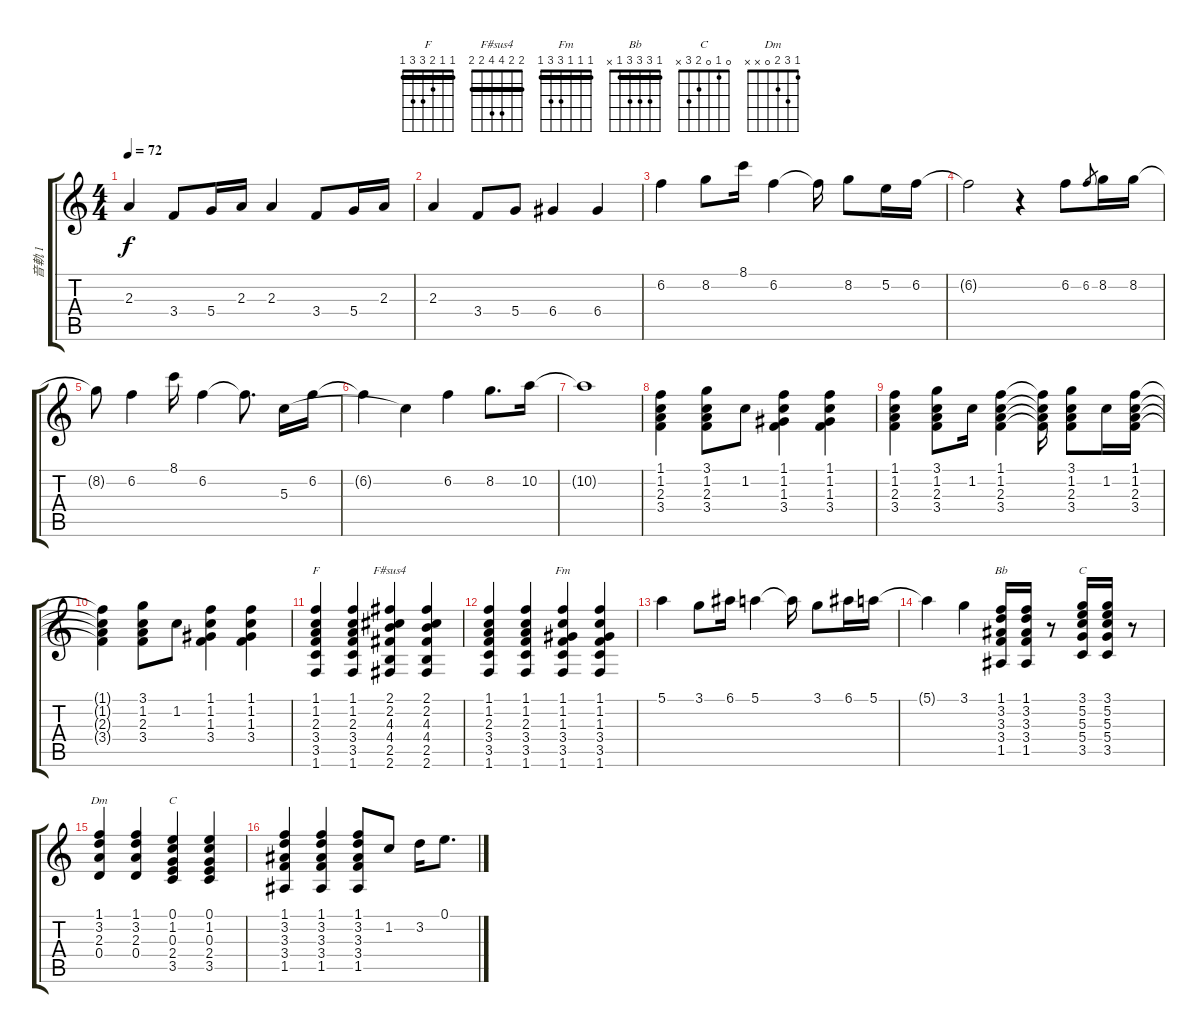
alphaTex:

\track ("音軌 1" "音軌 1") {instrument electricguitarjazz}
\staff {score tabs}
\tuning (E4 B3 G3 D3 A2 E2) {hide}
\chord ("F" 1 1 2 3 3 1) {barre 1}
\chord ("F#sus4" 2 2 4 4 2 2) {barre 2}
\chord ("Fm" 1 1 1 3 3 1) {barre 1}
\chord ("Bb" 1 3 3 3 1 x) {barre 1}
\chord ("C" 3 5 5 5 3 x) {barre 3}
\chord ("Dm" 1 3 2 0 x x)
\chord ("C" 0 1 0 2 3 x)
\ts (4 4)
\tempo 72
\clef g2
\ks c
2.3.4{dy f instrument electricguitarjazz} 3.4.8 5.4.16 2.3.16 2.3.4 3.4.8 5.4.16 2.3.16 |
2.3.4 3.4.8 5.4.8 6.4.4 6.4.4 |
6.2.4 8.2.8 8.1.16 6.2.4 6.2{t}.16 8.2.8 5.2.16 6.2.16 |
6.2{t}.2 r.4 6.2.8 6.2.8{gr} 8.2.16 8.2.16 |
8.2{t}.8 6.2.4 8.1.16 6.2.4 6.2{t}.8{d} 5.3.16 6.2.16 |
6.2{t}.4 5.3{t}.4 6.2.4 8.2.8{d} 10.2.16 |
10.2{t}.1 |
(1.1 1.2 2.3 3.4).4 (3.1 1.2 2.3 3.4).8 1.2.8 (1.1 1.2 1.3 3.4).4 (1.1 1.2 1.3 3.4).4 |
(1.1 1.2 2.3 3.4).4 (3.1 1.2 2.3 3.4).8 1.2.16 (1.1 1.2 2.3 3.4).4 (1.1{t} 1.2{t} 2.3{t} 3.4{t}).16 (3.1 1.2 2.3 3.4).8 1.2.16 (1.1 1.2 2.3 3.4).16 |
(1.1{t} 1.2{t} 2.3{t} 3.4{t}).4 (3.1 1.2 2.3 3.4).8 1.2.8 (1.1 1.2 1.3 3.4).4 (1.1 1.2 1.3 3.4).4 |
(1.1 1.2 2.3 3.4 3.5 1.6).4{ch "F"} (1.1 1.2 2.3 3.4 3.5 1.6).4 (2.1 2.2 4.3 4.4 2.5 2.6).4{ch "F#sus4"} (2.1 2.2 4.3 4.4 2.5 2.6).4 |
(1.1 1.2 2.3 3.4 3.5 1.6).4 (1.1 1.2 2.3 3.4 3.5 1.6).4 (1.1 1.2 1.3 3.4 3.5 1.6).4{ch "Fm"} (1.1 1.2 1.3 3.4 3.5 1.6).4 |
5.1.4 3.1.8 6.1.16 5.1.4 5.1{t}.16 3.1.8 6.1.16 5.1.16 |
5.1{t}.4 3.1.4 (1.1 3.2 3.3 3.4 1.5).16{ch "Bb" instrument overdrivenguitar} (1.1 3.2 3.3 3.4 1.5).16 r.8 (3.1 5.2 5.3 5.4 3.5).16{ch "C"} (3.1 5.2 5.3 5.4 3.5).16 r.8 |
(1.1 3.2 2.3 0.4).4{ch "Dm"} (1.1 3.2 2.3 0.4).4 (0.1 1.2 0.3 2.4 3.5).4{ch "C"} (0.1 1.2 0.3 2.4 3.5).4 |
(1.1 3.2 3.3 3.4 1.5).4 (1.1 3.2 3.3 3.4 1.5).4 (1.1 3.2 3.3 3.4 1.5).8 1.2.8 3.2.16 0.1.8{d}
